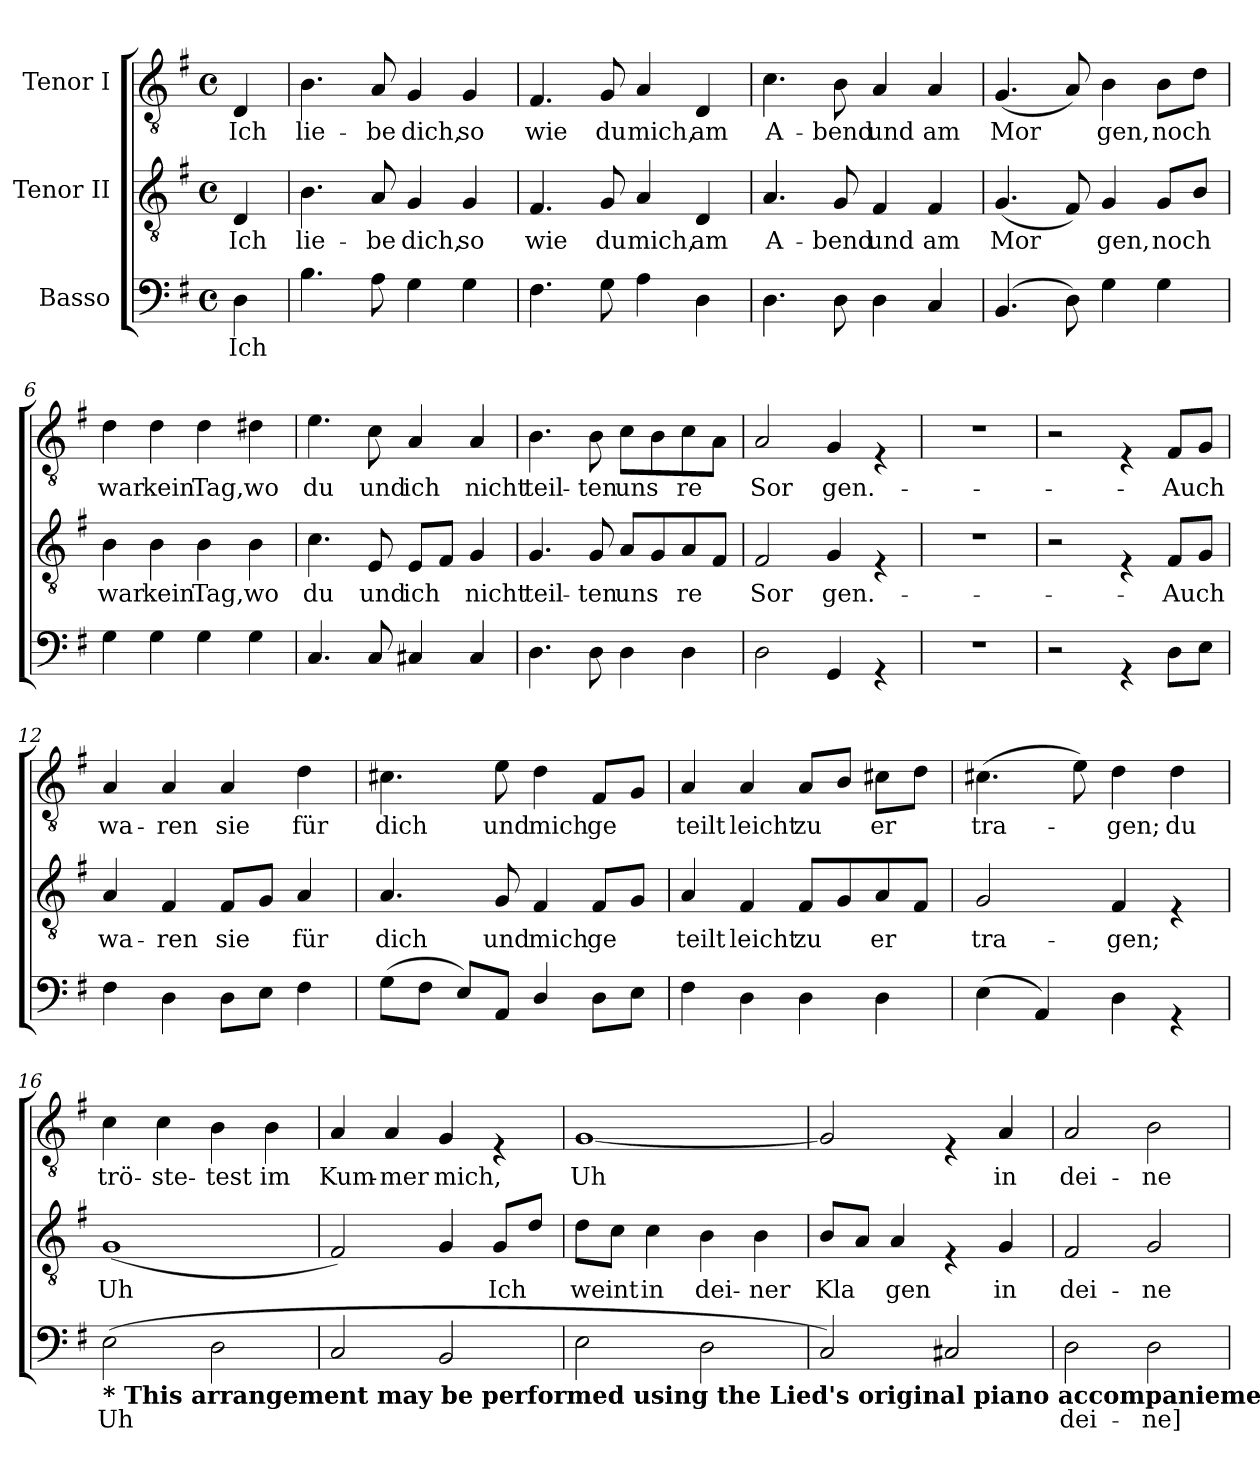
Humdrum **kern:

**kern	**text	**kern	**text	**kern	**text
*part3	*part3	*part2	*part2	*part1	*part1
*staff3	*staff3	*staff2	*staff2	*staff1	*staff1
*I"Basso	*	*I"Tenor II	*	*I"Tenor I	*
*clefF4	*	*clefGv2	*	*clefGv2	*
*k[f#]	*	*k[f#]	*	*k[f#]	*
*G:	*	*G:	*	*G:	*
*M4/4	*	*M4/4	*	*M4/4	*
*met(c)	*	*met(c)	*	*met(c)	*
=1	=1	=1	=1	=1	=1
!	!LO:LY:b	!	!LO:LY:b	!	!LO:LY:b
4D\	Ich	4D/	Ich	4D/	Ich
=2	=2	=2	=2	=2	=2
!	!	!	!LO:LY:b	!	!LO:LY:b
4.B\	.	4.B\	lie-	4.B\	lie-
!	!	!	!LO:LY:b	!	!LO:LY:b
8A\	.	8A/	-be	8A/	-be
!	!	!	!LO:LY:b	!	!LO:LY:b
4G\	.	4G/	dich,	4G/	dich,
!	!	!	!LO:LY:b	!	!LO:LY:b
4G\	.	4G/	so	4G/	so
=3	=3	=3	=3	=3	=3
!	!	!	!LO:LY:b	!	!LO:LY:b
4.F#\	.	4.F#/	wie	4.F#/	wie
!	!	!	!LO:LY:b	!	!LO:LY:b
8G\	.	8G/	du	8G/	du
!	!	!	!LO:LY:b	!	!LO:LY:b
4A\	.	4A/	mich,	4A/	mich,
!	!	!	!LO:LY:b	!	!LO:LY:b
4D\	.	4D/	am	4D/	am
=4	=4	=4	=4	=4	=4
!	!	!	!LO:LY:b	!	!LO:LY:b
4.D\	.	4.A/	A-	4.c\	A-
!	!	!	!LO:LY:b	!	!LO:LY:b
8D\	.	8G/	-bend	8B\	-bend
!	!	!	!LO:LY:b	!	!LO:LY:b
4D\	.	4F#/	und	4A/	und
!	!	!	!LO:LY:b	!	!LO:LY:b
4C/	.	4F#/	am	4A/	am
=5	=5	=5	=5	=5	=5
!	!	!	!LO:LY:b	!	!LO:LY:b
(<4.BB/	.	(<4.G/	Mor	(<4.G/	Mor
8D\)	.	8F#/)	.	8A/)	.
!	!	!	!LO:LY:b	!	!LO:LY:b
4G\	.	4G/	gen,	4B\	gen,
!	!	!	!LO:LY:b	!	!LO:LY:b
4G\	.	8G/L	noch	8B\L	noch
.	.	8B/J	.	8d\J	.
!!LO:LB:g=z
=6	=6	=6	=6	=6	=6
!	!	!	!LO:LY:b	!	!LO:LY:b
4G\	.	4B\	war	4d\	war
!	!	!	!LO:LY:b	!	!LO:LY:b
4G\	.	4B\	kein	4d\	kein
!	!	!	!LO:LY:b	!	!LO:LY:b
4G\	.	4B\	Tag,	4d\	Tag,
!	!	!	!LO:LY:b	!	!LO:LY:b
4G\	.	4B\	wo	4d#X\	wo
=7	=7	=7	=7	=7	=7
!	!	!	!LO:LY:b	!	!LO:LY:b
4.C/	.	4.c\	du	4.e\	du
!	!	!	!LO:LY:b	!	!LO:LY:b
8C/	.	8E/	und	8c\	und
!	!	!	!LO:LY:b	!	!LO:LY:b
4C#X/	.	8E/L	ich	4A/	ich
.	.	8F#/J	.	.	.
!	!	!	!LO:LY:b	!	!LO:LY:b
4C#/	.	4G/	nicht	4A/	nicht
=8	=8	=8	=8	=8	=8
!	!	!	!LO:LY:b	!	!LO:LY:b
4.D\	.	4.G/	teil-	4.B\	teil-
!	!	!	!LO:LY:b	!	!LO:LY:b
8D\	.	8G/	-ten	8B\	-ten
!	!	!	!LO:LY:b	!	!LO:LY:b
4D\	.	8A/L	uns	8c\L	uns
.	.	8G/	.	8B\	.
!	!	!	!LO:LY:b	!	!LO:LY:b
4D\	.	8A/	re	8c\	re
.	.	8F#/J	.	8A\J	.
=9	=9	=9	=9	=9	=9
!	!	!	!LO:LY:b	!	!LO:LY:b
2D\	.	2F#/	Sor	2A/	Sor
!	!	!	!LO:LY:b	!	!LO:LY:b
4GG/	.	4G/	gen.-	4G/	gen.-
4rGG	.	4rE	.	4rE	.
=10	=10	=10	=10	=10	=10
1r	.	1r	.	1r	.
!!LO:LB:g=z
=11	=11	=11	=11	=11	=11
2r	.	2r	.	2r	.
4rGG	.	4rE	.	4rE	.
!	!	!	!LO:LY:b	!	!LO:LY:b
8D\L	.	8F#/L	-Auch	8F#/L	-Auch
8E\J	.	8G/J	.	8G/J	.
=12	=12	=12	=12	=12	=12
!	!	!	!LO:LY:b	!	!LO:LY:b
4F#\	.	4A/	wa-	4A/	wa-
!	!	!	!LO:LY:b	!	!LO:LY:b
4D\	.	4F#/	-ren	4A/	-ren
!	!	!	!LO:LY:b	!	!LO:LY:b
8D\L	.	8F#/L	sie	4A/	sie
8E\J	.	8G/J	.	.	.
!	!	!	!LO:LY:b	!	!LO:LY:b
4F#\	.	4A/	für	4d\	für
=13	=13	=13	=13	=13	=13
*^	*	*	*	*	*
!	!	!	!	!LO:LY:b	!	!LO:LY:b
(>8G\L	4ryy	.	4.A/	dich	4.c#X\	dich
8F#\J	.	.	.	.	.	.
4ryy	8E/L)	.	.	.	.	.
!	!	!	!	!LO:LY:b	!	!LO:LY:b
.	8AA/J	.	8G/	und	8e\	und
!	!	!	!	!LO:LY:b	!	!LO:LY:b
4D/	4ryy	.	4F#/	mich	4d\	mich
!	!	!	!	!LO:LY:b	!	!LO:LY:b
4ryy	8D\L	.	8F#/L	ge	8F#/L	ge
.	8E\J	.	8G/J	.	8G/J	.
=14	=14	=14	=14	=14	=14	=14
!	!	!	!	!LO:LY:b	!	!LO:LY:b
*v	*v	*	*	*	*	*
4F#\	.	4A/	teilt	4A/	teilt
!	!	!	!LO:LY:b	!	!LO:LY:b
4D\	.	4F#/	leicht	4A/	leicht
!	!	!	!LO:LY:b	!	!LO:LY:b
4D\	.	8F#/L	zu	8A/L	zu
.	.	8G/	.	8B/J	.
!	!	!	!LO:LY:b	!	!LO:LY:b
4D\	.	8A/	er	8c#X\L	er
.	.	8F#/J	.	8d\J	.
=15	=15	=15	=15	=15	=15
!	!	!	!LO:LY:b	!	!LO:LY:b
(>4E\	.	2G/	tra-	(>4.c#X\	tra-
4AA/)	.	.	.	.	.
.	.	.	.	8e\)	.
!	!	!	!LO:LY:b	!	!LO:LY:b
4D\	.	4F#/	-gen;	4d\	-gen;
!	!	!	!	!	!LO:LY:b
4rGG	.	4rE	.	4d\	du
!!LO:LB:g=z
=16	=16	=16	=16	=16	=16
!LO:TX:b:B:t=* This arrangement may be performed using the Lied's original piano accompaniement (Played as 4/8).	!	!	!	!	!
!	!LO:LY:b	!	!LO:LY:b	!	!LO:LY:b
(>2E\	Uh	(<1G	Uh	4c\	trö-
!	!	!	!	!	!LO:LY:b
.	.	.	.	4c\	-ste-
!	!	!	!	!	!LO:LY:b
2D\	.	.	.	4B\	-test
!	!	!	!	!	!LO:LY:b
.	.	.	.	4B\	im
=17	=17	=17	=17	=17	=17
!	!	!	!	!	!LO:LY:b
2C/	.	2F#/)	.	4A/	Kum-
!	!	!	!	!	!LO:LY:b
.	.	.	.	4A/	-mer
!	!	!	!	!	!LO:LY:b
2BB/	.	4G/	.	4G/	mich,
!	!	!	!LO:LY:b	!	!
.	.	8G/L	Ich	4rE	.
.	.	8d/J	.	.	.
=18	=18	=18	=18	=18	=18
!	!	!	!LO:LY:b	!	!LO:LY:b
2E\	.	8d\L	weint	[<1G	Uh
.	.	8c\J	.	.	.
!	!	!	!LO:LY:b	!	!
.	.	4c\	in	.	.
!	!	!	!LO:LY:b	!	!
2D\	.	4B\	dei-	.	.
!	!	!	!LO:LY:b	!	!
.	.	4B\	-ner	.	.
=19	=19	=19	=19	=19	=19
!	!	!	!LO:LY:b	!	!
2C/)	.	8B/L	Kla	2G/]	.
.	.	8A/J	.	.	.
!	!	!	!LO:LY:b	!	!
.	.	4A/	gen	.	.
2C#X/	.	4rE	.	4rE	.
!	!	!	!LO:LY:b	!	!LO:LY:b
.	.	4G/	in	4A/	in
=20	=20	=20	=20	=20	=20
!	!LO:LY:b	!	!LO:LY:b	!	!LO:LY:b
2D\	dei-	2F#/	dei-	2A/	dei-
!	!LO:LY:b	!	!LO:LY:b	!	!LO:LY:b
2D\	-ne]	2G/	-ne	2B\	-ne
=	=	=	=	=	=
*-	*-	*-	*-	*-	*-
